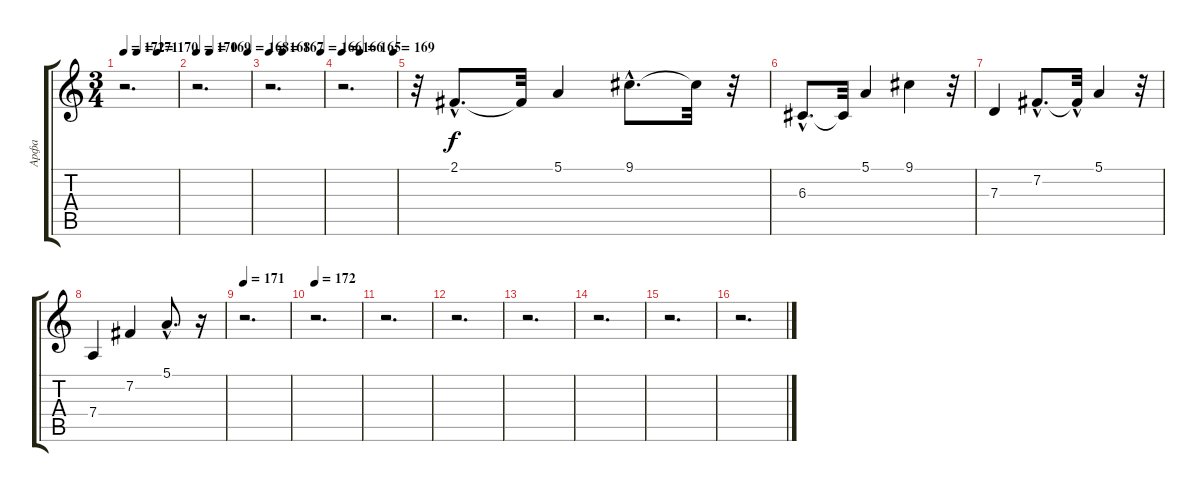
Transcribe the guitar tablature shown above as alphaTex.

\track ("Арфа" "Арфа") {instrument orchestralharp}
\staff {score tabs}
\tuning (E4 B3 G3 D3 A2 E2) {hide}
\ts (3 4)
\tempo 172
\tempo (171 0.25)
\tempo (170 0.625)
\clef g2
\ks c
r.2{d dy f} |
\tempo 170
\tempo (169 0.25)
\tempo (168 0.9583333333333334)
r.2{d} |
\tempo 168
\tempo (167 0.25)
\tempo (166 0.9583333333333334)
r.2{d} |
\tempo 166
\tempo (165 0.3333333333333333)
\tempo (169 0.9583333333333334)
r.2{d} |
r.32 2.1{hac}.8{d} 2.1{t}.32 5.1.4 9.1{hac}.8{d} 9.1{t}.32 r.32 |
6.3{hac}.8{d} 6.3{t}.32 5.1.4 9.1.4 r.32 |
7.3.4 7.2{hac}.8{d} 7.2{hac t}.32 5.1.4 r.32 |
7.4.4 7.2.4 5.1{hac}.8{d} r.16 |
\tempo 171
r.2{d} |
\tempo 172
r.2{d} |
r.2{d} |
r.2{d} |
r.2{d} |
r.2{d} |
r.2{d} |
r.2{d}
